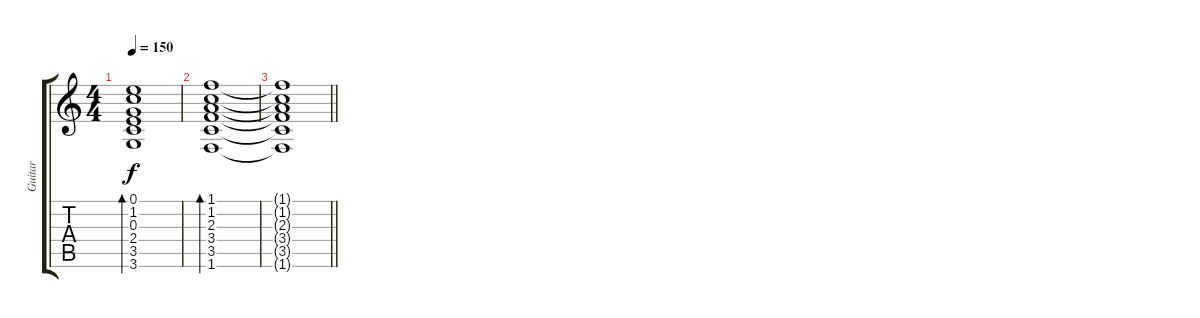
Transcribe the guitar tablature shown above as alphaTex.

\track ("Guitar" "Guitar") {instrument distortionguitar}
\staff {score tabs}
\tuning (E4 B3 G3 D3 A2 E2) {hide}
\ts (4 4)
\tempo 150
\clef g2
\ks c
(0.1 1.2 0.3 2.4 3.5 3.6).1{bd 120 dy f} |
(1.1 1.2 2.3 3.4 3.5 1.6).1{bd 120} |
\barLineRight lightlight
(1.1{t} 1.2{t} 2.3{t} 3.4{t} 3.5{t} 1.6{t}).1
